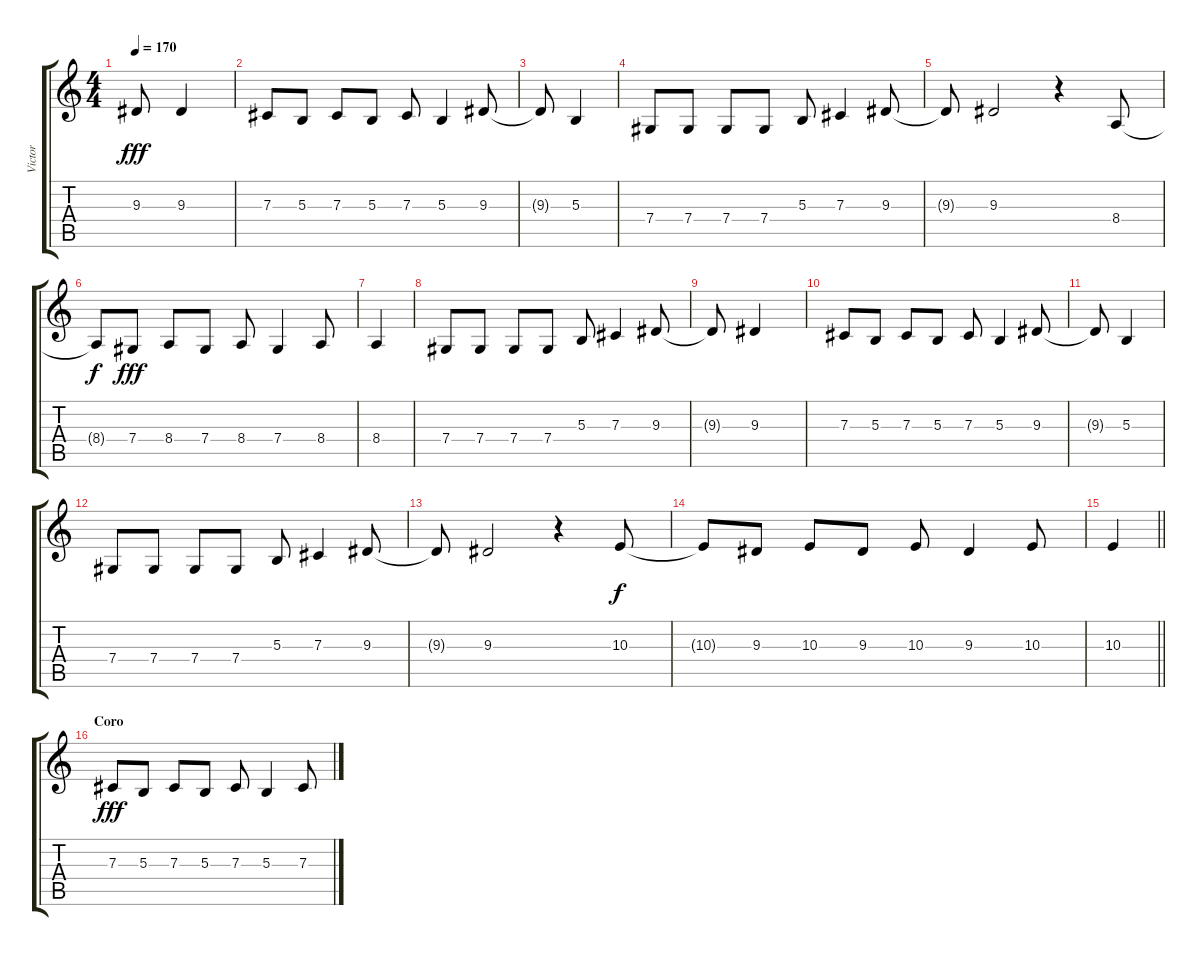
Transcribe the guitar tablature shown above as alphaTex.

\track ("Victor" "Victor") {instrument lead2sawtooth}
\staff {score tabs}
\tuning (Eb4 Bb3 Gb3 Db3 Ab2 Eb2) {hide}
\ts (4 4)
\tempo 170
\clef g2
\ks c
9.3{t}.8{dy fff} 9.3.4 |
7.3.8 5.3.8 7.3.8 5.3.8 7.3.8 5.3.4 9.3.8 |
9.3{t}.8 5.3.4 |
7.4.8 7.4.8 7.4.8 7.4.8 5.3.8 7.3.4 9.3.8 |
9.3{t}.8 9.3.2 r.4 8.4.8 |
8.4{t}.8{dy f} 7.4.8{dy fff} 8.4.8 7.4.8 8.4.8 7.4.4 8.4.8 |
8.4.4 |
7.4.8 7.4.8 7.4.8 7.4.8 5.3.8 7.3.4 9.3.8 |
9.3{t}.8 9.3.4 |
7.3.8 5.3.8 7.3.8 5.3.8 7.3.8 5.3.4 9.3.8 |
9.3{t}.8 5.3.4 |
7.4.8 7.4.8 7.4.8 7.4.8 5.3.8 7.3.4 9.3.8 |
9.3{t}.8 9.3.2 r.4 10.3.8{dy f} |
10.3{t}.8 9.3.8 10.3.8 9.3.8 10.3.8 9.3.4 10.3.8 |
\barLineRight lightlight
10.3.4 |
\section ("" "Coro")
7.3.8{dy fff} 5.3.8 7.3.8 5.3.8 7.3.8 5.3.4 7.3.8
